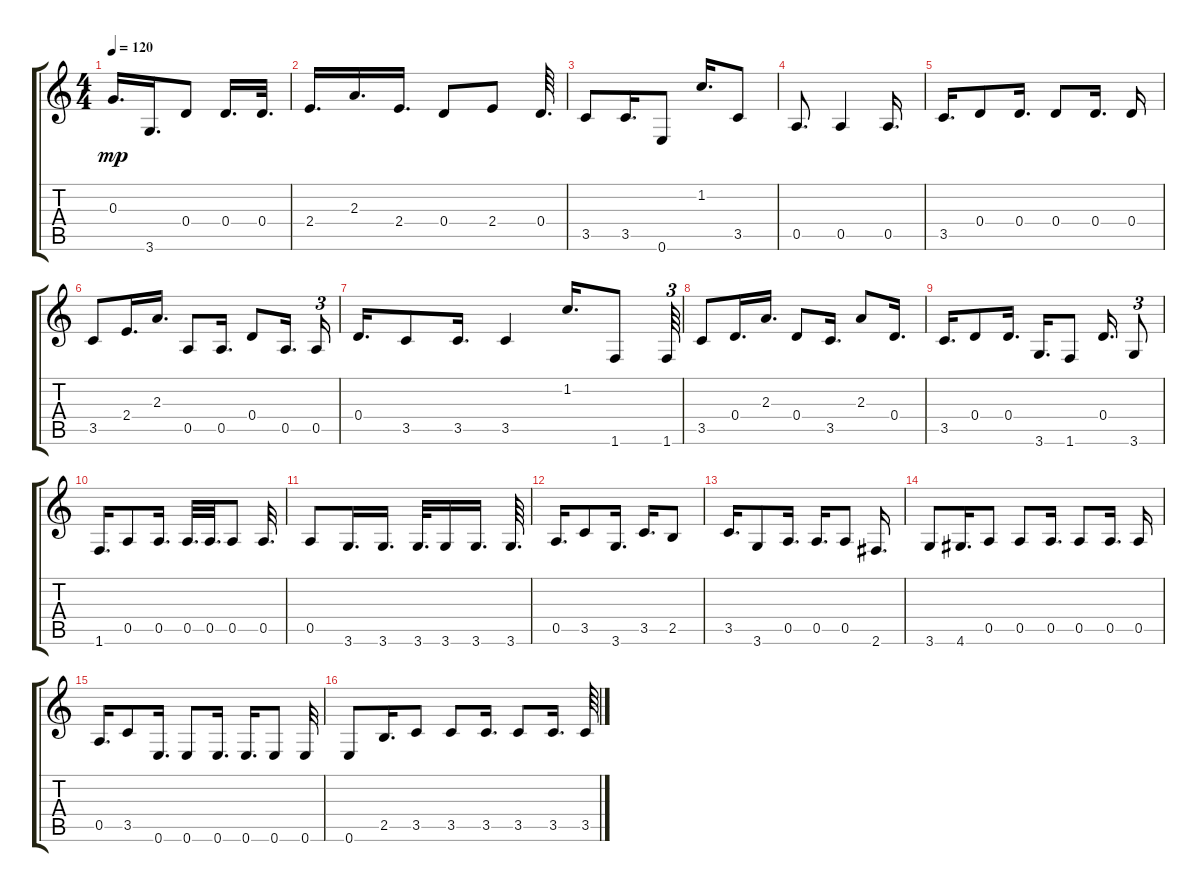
\track "" {instrument acousticguitarnylon}
\staff {score tabs}
\tuning (E4 B3 G3 D3 A2 E2) {hide}
\ts (4 4)
\tempo 120
\clef g2
\ks c
0.3.16{d dy mp} 3.6.16{d} 0.4.8 0.4.16{d} 0.4.32{d} |
2.4.16{d} 2.3.16{d} 2.4.16{d} 0.4.8 2.4.8 0.4.64{d} |
3.5.8 3.5.16{d} 0.6.8 1.2.16{d} 3.5.8 |
0.5.8{d} 0.5.4 0.5.16{d} |
3.5.16{d} 0.4.8 0.4.16{d} 0.4.8 0.4.16{d} 0.4.16 |
3.5.8 2.4.16{d} 2.3.16{d} 0.5.8 0.5.16{d} 0.4.8 0.5.16{d} 0.5.16{tu (3 2)} |
0.4.16{d} 3.5.8 3.5.16{d} 3.5.4 1.2.16{d} 1.6.8 1.6.64{tu (3 2)} |
3.5.8 0.4.16{d} 2.3.16{d} 0.4.8 3.5.16{d} 2.3.8 0.4.16{d} |
3.5.16{d} 0.4.8 0.4.16{d} 3.6.16{d} 1.6.8 0.4.16{d} 3.6.8{tu (3 2)} |
1.6.16{d} 0.5.8 0.5.16{d} 0.5.32{d} 0.5.32{d} 0.5.8 0.5.32{d} |
0.5.8 3.6.16{d} 3.6.16{d} 3.6.32{d} 3.6.16 3.6.16{d} 3.6.64{d} |
0.5.16{d} 3.5.8 3.6.16{d} 3.5.16{d} 2.5.8 |
3.5.16{d} 3.6.8 0.5.16{d} 0.5.16{d} 0.5.8 2.6.16{d} |
3.6.8 4.6.16{d} 0.5.8 0.5.8 0.5.16{d} 0.5.8 0.5.16{d} 0.5.16 |
0.5.16{d} 3.5.8 0.6.16{d} 0.6.8 0.6.16{d} 0.6.16{d} 0.6.8 0.6.32 |
0.6.8 2.5.16{d} 3.5.8 3.5.8 3.5.16{d} 3.5.8 3.5.16{d} 3.5.64
